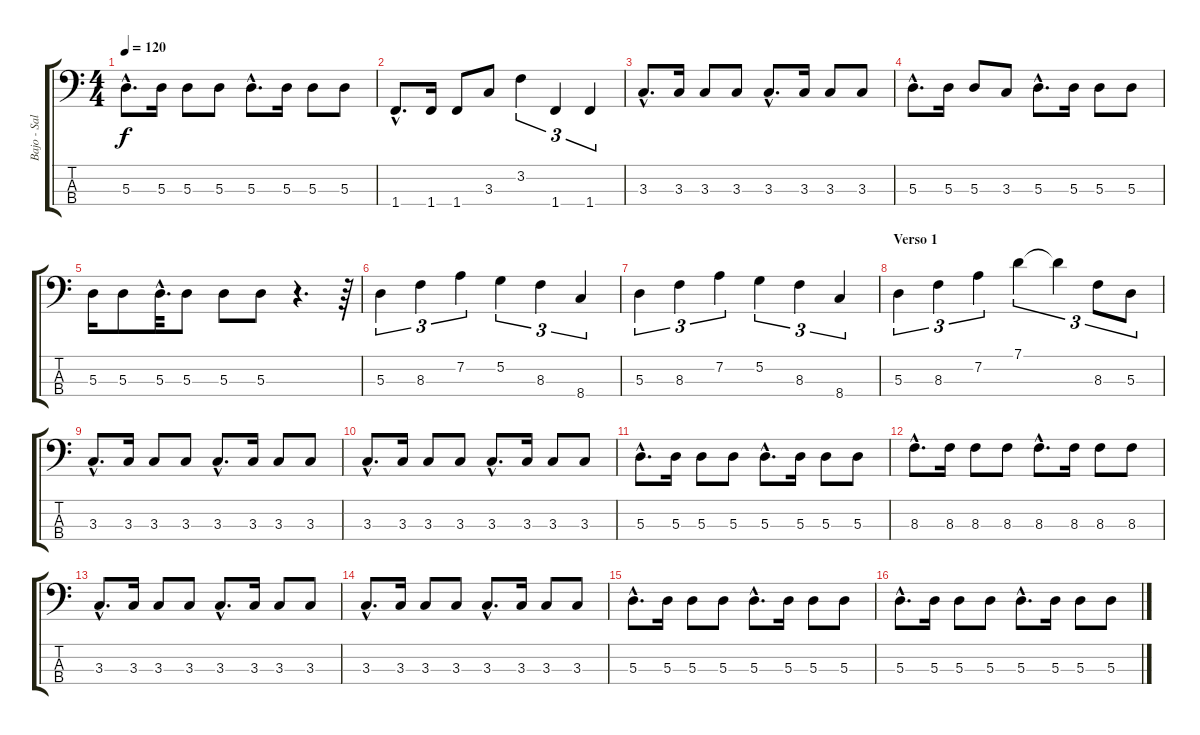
\track ("Bajo - Salva" "Bajo - Sal") {instrument electricbassfinger}
\staff {score tabs}
\tuning (G2 D2 A1 E1) {hide}
\ts (4 4)
\tempo 120
\clef f4
\ks c
5.3{hac}.8{d dy f} 5.3.16 5.3.8 5.3.8 5.3{hac}.8{d} 5.3.16 5.3.8 5.3.8 |
1.4{hac}.8{d} 1.4.16 1.4.8 3.3.8 3.2.4{tu (3 2)} 1.4.4{tu (3 2)} 1.4.4{tu (3 2)} |
3.3{hac}.8{d} 3.3.16 3.3.8 3.3.8 3.3{hac}.8{d} 3.3.16 3.3.8 3.3.8 |
5.3{hac}.8{d} 5.3.16 5.3.8 3.3.8 5.3{hac}.8{d} 5.3.16 5.3.8 5.3.8 |
5.3.16 5.3.8 5.3{hac}.32{d} 5.3.8 5.3.8 5.3.8 r.4{d} r.64 |
5.3.4{tu (3 2)} 8.3.4{tu (3 2)} 7.2.4{tu (3 2)} 5.2.4{tu (3 2)} 8.3.4{tu (3 2)} 8.4.4{tu (3 2)} |
5.3.4{tu (3 2)} 8.3.4{tu (3 2)} 7.2.4{tu (3 2)} 5.2.4{tu (3 2)} 8.3.4{tu (3 2)} 8.4.4{tu (3 2)} |
\section ("" "Verso 1")
5.3.4{tu (3 2)} 8.3.4{tu (3 2)} 7.2.4{tu (3 2)} 7.1.4{tu (3 2)} 7.1{t}.4{tu (3 2)} 8.3.8{tu (3 2)} 5.3.8{tu (3 2)} |
3.3{hac}.8{d} 3.3.16 3.3.8 3.3.8 3.3{hac}.8{d} 3.3.16 3.3.8 3.3.8 |
3.3{hac}.8{d} 3.3.16 3.3.8 3.3.8 3.3{hac}.8{d} 3.3.16 3.3.8 3.3.8 |
5.3{hac}.8{d} 5.3.16 5.3.8 5.3.8 5.3{hac}.8{d} 5.3.16 5.3.8 5.3.8 |
8.3{hac}.8{d} 8.3.16 8.3.8 8.3.8 8.3{hac}.8{d} 8.3.16 8.3.8 8.3.8 |
3.3{hac}.8{d} 3.3.16 3.3.8 3.3.8 3.3{hac}.8{d} 3.3.16 3.3.8 3.3.8 |
3.3{hac}.8{d} 3.3.16 3.3.8 3.3.8 3.3{hac}.8{d} 3.3.16 3.3.8 3.3.8 |
5.3{hac}.8{d} 5.3.16 5.3.8 5.3.8 5.3{hac}.8{d} 5.3.16 5.3.8 5.3.8 |
5.3{hac}.8{d} 5.3.16 5.3.8 5.3.8 5.3{hac}.8{d} 5.3.16 5.3.8 5.3.8
